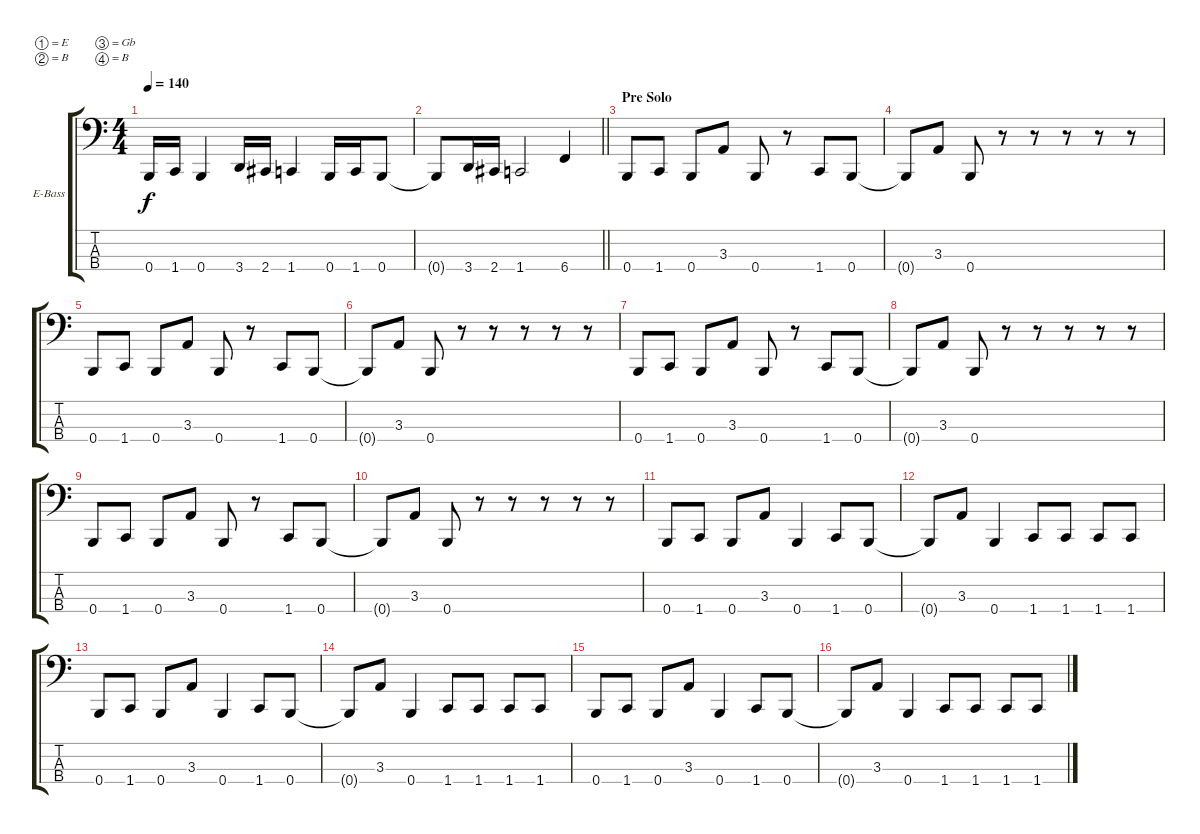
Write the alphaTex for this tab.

\bracketExtendMode groupsimilarinstruments
\firstSystemTrackNameOrientation horizontal
\otherSystemsTrackNameOrientation horizontal
\track ("Adam Duce" "E-Bass") {instrument electricbasspick}
\staff {score tabs}
\tuning (E2 B1 Gb1 B0)
\ts (4 4)
\tempo 140
\clef f4
\ks c
0.4.16{dy f} 1.4.16 0.4.4 3.4.16 2.4.16 1.4.4 0.4.16 1.4.16 0.4.8 |
\barLineRight lightlight
0.4{t}.8 3.4.16 2.4.16 1.4.2 6.4.4 |
\section ("" "Pre Solo")
0.4.8 1.4.8 0.4.8 3.3.8 0.4.8 r.8 1.4.8 0.4.8 |
0.4{t}.8 3.3.8 0.4.8 r.8 r.8 r.8 r.8 r.8 |
0.4.8 1.4.8 0.4.8 3.3.8 0.4.8 r.8 1.4.8 0.4.8 |
0.4{t}.8 3.3.8 0.4.8 r.8 r.8 r.8 r.8 r.8 |
0.4.8 1.4.8 0.4.8 3.3.8 0.4.8 r.8 1.4.8 0.4.8 |
0.4{t}.8 3.3.8 0.4.8 r.8 r.8 r.8 r.8 r.8 |
0.4.8 1.4.8 0.4.8 3.3.8 0.4.8 r.8 1.4.8 0.4.8 |
0.4{t}.8 3.3.8 0.4.8 r.8 r.8 r.8 r.8 r.8 |
0.4.8 1.4.8 0.4.8 3.3.8 0.4.4 1.4.8 0.4.8 |
0.4{t}.8 3.3.8 0.4.4 1.4.8 1.4.8 1.4.8 1.4.8 |
0.4.8 1.4.8 0.4.8 3.3.8 0.4.4 1.4.8 0.4.8 |
0.4{t}.8 3.3.8 0.4.4 1.4.8 1.4.8 1.4.8 1.4.8 |
0.4.8 1.4.8 0.4.8 3.3.8 0.4.4 1.4.8 0.4.8 |
0.4{t}.8 3.3.8 0.4.4 1.4.8 1.4.8 1.4.8 1.4.8
